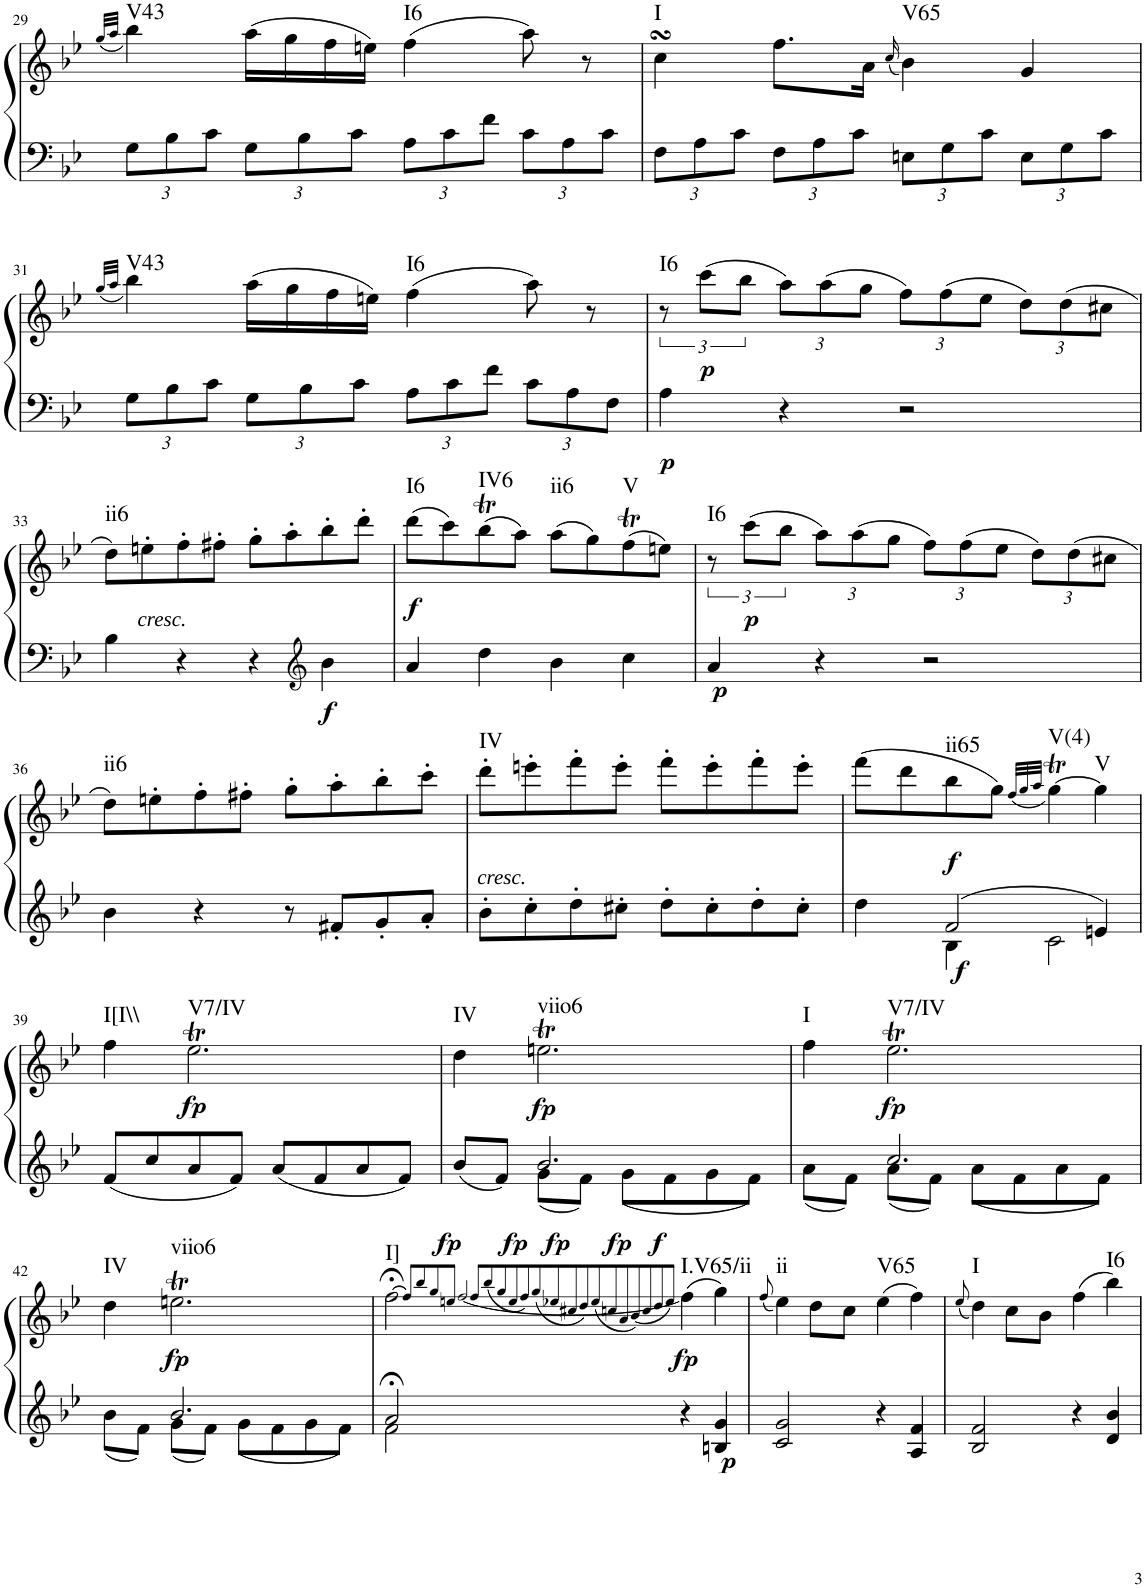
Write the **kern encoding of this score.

**kern	**kern	**dynam	**harte
*part1	*part1	*part1	*part1
*staff2	*staff1	*staff1/2	*
*I"Klavier linke Hand	*	*	*
!!LO:PB:g=z
*clefF4	*clefG2	*	*
*k[b-e-]	*k[b-e-]	*	*
*M2/2	*M2/2	*	*
*met(c|)	*met(c|)	*	*
=29	=29	=29	=29
.	(32qgg/LLL	.	.
.	32qaa/JJJ	.	.
*Xbrackettup	*	*	*
!	!	!	!LO:H:kt=V43
12G\L	4bb-\)	.	N
12B-\	.	.	.
12c\J	.	.	.
12G\L	(16aa\LL	.	.
.	16gg\	.	.
12B-\	.	.	.
.	16ff\	.	.
12c\J	.	.	.
.	16een\JJ)	.	.
!	!	!	!LO:H:kt=I6
12A\L	(4ff\	.	N
12c\	.	.	.
12f\J	.	.	.
12c\L	8aa\)	.	.
12A\	.	.	.
.	8r	.	.
12c\J	.	.	.
=30	=30	=30	=30
!	!	!	!LO:H:kt=I
12F\L	4ccsSSS\	.	N
12A\	.	.	.
12c\J	.	.	.
12F\L	8.ff\L	.	.
12A\	.	.	.
12c\J	.	.	.
.	16a\Jk	.	.
.	(16qcc/	.	.
!	!	!	!LO:H:kt=V65
12En\L	4b-\)	.	N
12G\	.	.	.
12c\J	.	.	.
12E\L	4g/	.	.
12G\	.	.	.
12c\J	.	.	.
!!LO:LB:g=z
=31	=31	=31	=31
.	(32qgg/LLL	.	.
.	32qaa/JJJ	.	.
!	!	!	!LO:H:kt=V43
12G\L	4bb-\)	.	N
12B-\	.	.	.
12c\J	.	.	.
12G\L	(16aa\LL	.	.
.	16gg\	.	.
12B-\	.	.	.
.	16ff\	.	.
12c\J	.	.	.
.	16een\JJ)	.	.
!	!	!	!LO:H:kt=I6
12A\L	(4ff\	.	N
12c\	.	.	.
12f\J	.	.	.
12c\L	8aa\)	.	.
12A\	.	.	.
.	8r	.	.
12F\J	.	.	.
=32	=32	=32	=32
!	!	!LO:DY:b=2	!LO:H:kt=I6
4A\	12r	p	N
!	!	!LO:DY:b	!
.	(12ccc\L	p	.
.	12bb-\J	.	.
*	*Xbrackettup	*	*
4r	12aa\L)	.	.
.	(12aa\	.	.
.	12gg\J	.	.
2r	12ff\L)	.	.
.	(12ff\	.	.
.	12ee-\J	.	.
.	12dd\L)	.	.
.	(12dd\	.	.
.	12cc#X\J	.	.
!!LO:LB:g=z
=33	=33	=33	=33
!	!	!	!LO:H:kt=ii6
4B-\	8dd\L)	.	N
!	!LO:TX:b:i:t=cresc.	!	!
.	8een'\	.	.
4r	8ff'\	.	.
.	8ff#X'\J	.	.
4r	8gg'\L	.	.
.	8aa'\	.	.
*clefG2	*	*	*
!	!	!LO:DY:b=2	!
4b-\	8bb-'\	f	.
.	8ddd'\J	.	.
=34	=34	=34	=34
!	!	!LO:DY:b	!LO:H:kt=I6
4a/	(8ddd\L	f	N
.	8ccc\)	.	.
!	!	!	!LO:H:kt=IV6
4dd\	(8bb-T\	.	N
.	8aa\J)	.	.
!	!	!	!LO:H:kt=ii6
4b-\	(8aa\L	.	N
.	8gg\)	.	.
!	!	!	!LO:H:kt=V
4cc\	(8ffT\	.	N
.	8een\J)	.	.
=35	=35	=35	=35
*	*brackettup	*	*
!	!	!LO:DY:b=2	!LO:H:kt=I6
4a/	12r	p	N
!	!	!LO:DY:b	!
.	(12ccc\L	p	.
.	12bb-\J	.	.
*	*Xbrackettup	*	*
4r	12aa\L)	.	.
.	(12aa\	.	.
.	12gg\J	.	.
2r	12ff\L)	.	.
.	(12ff\	.	.
.	12ee-\J	.	.
.	12dd\L)	.	.
.	(12dd\	.	.
.	12cc#X\J	.	.
!!LO:LB:g=z
=36	=36	=36	=36
!	!	!	!LO:H:kt=ii6
4b-\	8dd\L)	.	N
.	8een'\	.	.
4r	8ff'\	.	.
.	8ff#X'\J	.	.
8r	8gg'\L	.	.
8f#X'/L	8aa'\	.	.
8g'/	8bb-'\	.	.
8a'/J	8ccc'\J	.	.
=37	=37	=37	=37
!	!LO:TX:b:i:t=cresc.	!	!LO:H:kt=IV
8b-'\L	8ddd'\L	.	N
8cc'\	8eeen'\	.	.
8dd'\	8fff'\	.	.
8cc#X'\J	8eee'\J	.	.
8dd'\L	8fff'\L	.	.
8cc#'\	8eee'\	.	.
8dd'\	8fff'\	.	.
8cc#'\J	8eee'\J	.	.
=38	=38	=38	=38
*^	*	*	*
4ryy	4dd\	(8fff\L	.	.
.	.	8ddd\	.	.
!	!	!	!LO:DY:b=2	!
!	!	!	!LO:DY:n=1:b	!LO:H:kt=ii65
2f/	4B-\	8bb-\	f f	N
.	.	8gg\J)	.	.
.	.	(32qff/LLL	.	.
.	.	32qgg/	.	.
.	.	32qaa/JJJ	.	.
!	!	!	!	!LO:H:kt=V(4)
.	2c\	[4ggT\)	.	N
!	!	!	!	!LO:H:kt=V
4en/	.	4gg\]	.	N
*v	*v	*	*	*
!!LO:LB:g=z
=39	=39	=39	=39
!	!	!	!LO:H:kt=I[I\\
8f/L	4ff\	.	N
8cc/	.	.	.
!	!	!LO:DY:b	!LO:H:kt=V7/IV
8a/	2.ee-T\	fp	N
8f/J	.	.	.
8a/L	.	.	.
8f/	.	.	.
8a/	.	.	.
8f/J	.	.	.
=40	=40	=40	=40
*^	*	*	*
!	!	!	!	!LO:H:kt=IV
4ryy	8b-/L	4dd\	.	N
.	8f/J	.	.	.
!	!	!	!LO:DY:b	!LO:H:kt=viio6
2.b-/	8g\L	2.eent\	fp	N
.	8f\J	.	.	.
.	8g\L	.	.	.
.	8f\	.	.	.
.	8g\	.	.	.
.	8f\J	.	.	.
=41	=41	=41	=41	=41
!	!	!	!	!LO:H:kt=I
4ryy	8a\L	4ff\	.	N
.	8f\J	.	.	.
!	!	!	!LO:DY:b	!LO:H:kt=V7/IV
2.cc/	8a\L	2.ee-T\	fp	N
.	8f\J	.	.	.
.	8a\L	.	.	.
.	8f\	.	.	.
.	8a\	.	.	.
.	8f\J	.	.	.
!!LO:LB:g=z
=42	=42	=42	=42	=42
!	!	!	!	!LO:H:kt=IV
4ryy	8b-\L	4dd\	.	N
.	8f\J	.	.	.
!	!	!	!LO:DY:b	!LO:H:kt=viio6
2.b-/	8g\L	2.eent\	fp	N
.	8f\J	.	.	.
.	8g\L	.	.	.
.	8f\	.	.	.
.	8g\	.	.	.
.	8f\J	.	.	.
=43	=43	=43	=43	=43
!	!	!	!	!LO:H:kt=I]
2a;</	2f\	[2ff;<\	.	N
.	.	8qff/L]	.	.
.	.	8qbb-/	.	.
.	.	8qgg/	.	.
.	.	8qeen/J	.	.
.	.	[<2qff/	.	.
.	.	8qff/L	.	.
.	.	(8qbb-/	.	.
.	.	8qgg/	.	.
.	.	8qee/	.	.
.	.	8qff/)	.	.
.	.	(8qgg/	.	.
.	.	8qee-X/	.	.
.	.	8qcc#X/	.	.
.	.	8qdd/)	.	.
.	.	(8qee-/	.	.
.	.	8qccn/	.	.
.	.	8qa/	.	.
.	.	(8qb-/)	.	.
.	.	8qcc/	.	.
.	.	8qdd/	.	.
.	.	8qee-/J)	.	.
!	!	!	!LO:DY:b	!
!	!	!	!LO:DY:n=1:a	!
!	!	!	!LO:DY:n=2:a	!
!	!	!	!LO:DY:n=3:a	!
!	!	!	!LO:DY:n=4:a	!
!	!	!	!LO:DY:n=5:a	!LO:H:kt=I.V65/ii
4r	2ryy	(4ff\]	fp fp fp fp fp f	N
!	!	!	!LO:DY:n=6:b=2	!
4Bn/ 4g/	.	4gg\)	p	.
*v	*v	*	*	*
=44	=44	=44	=44
.	(8qff/	.	.
!	!	!	!LO:H:kt=ii
2c/ 2g/	4ee-\)	.	N
.	8dd\L	.	.
.	8cc\J	.	.
!	!	!	!LO:H:kt=V65
4r	(4ee-\	.	N
4A/ 4f/	4ff\)	.	.
=45	=45	=45	=45
.	(8qee-/	.	.
!	!	!	!LO:H:kt=I
2B-/ 2f/	4dd\)	.	N
.	8cc\L	.	.
.	8b-\J	.	.
4r	(4ff\	.	.
!	!	!	!LO:H:kt=I6
4d/ 4b-/	4bb-\)	.	N
=	=	=	=
*-	*-	*-	*-
